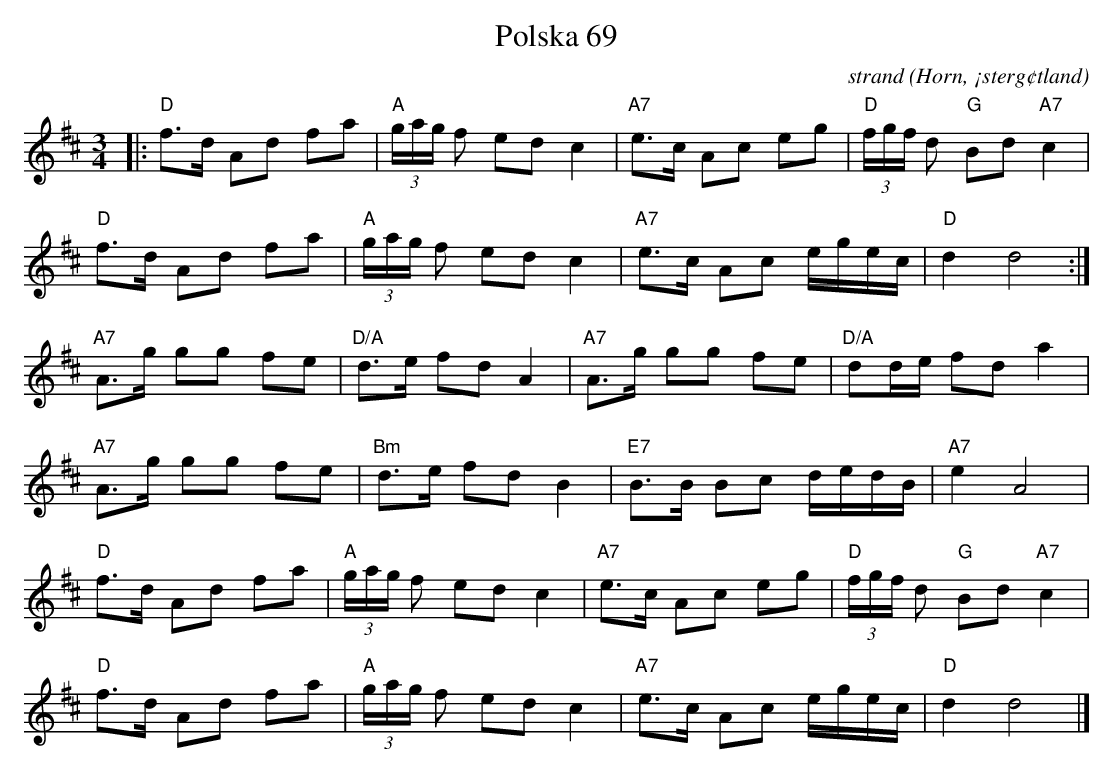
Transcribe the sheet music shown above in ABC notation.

X:1
T:Polska 69
C: strand
O:Horn, ¡sterg¢tland
M:3/4
L:1/8
K:D
V:1
|:"D"f>d Ad fa|"A"(3g/a/g/ f ed c2|"A7"e>c Ac eg|"D"(3f/g/f/ d "G"Bd "A7"c2|
"D"f>d Ad fa|"A"(3g/a/g/ f ed c2|"A7"e>c Ac e/g/e/c/|"D"d2 d4:|
"A7"A>g gg fe|"D/A"d>e fd A2|"A7"A>g gg fe|"D/A" dd/e/ fd a2|
"A7"A>g gg fe|"Bm"d>e fd B2|"E7"B>B Bc d/e/d/B/|"A7" e2 A4|
"D"f>d Ad fa|"A"(3g/a/g/ f ed c2|"A7"e>c Ac eg|"D"(3f/g/f/ d "G"Bd "A7"c2|
"D"f>d Ad fa|"A"(3g/a/g/ f ed c2|"A7"e>c Ac e/g/e/c/|"D"d2 d4 |]
